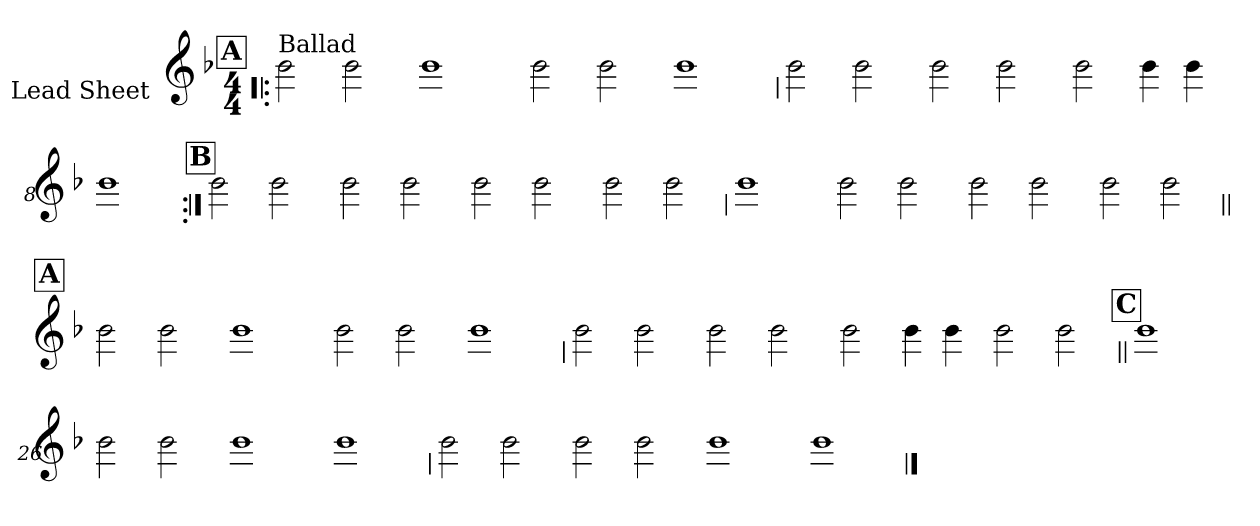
**kern
*part1
*staff1
*I"Lead Sheet
*stria0
*clefG2
*k[b-]
*F:
*M4/4
!!LO:REH:place=s1:a:t=A
=1!|:
!LO:TX:a:t=Ballad
2b-
2b-
=2-
1b-
=3-
2b-
2b-
=4-
1b-
!!LO:LB:g=z
=5
2b-
2b-
=6-
2b-
2b-
=7-
2b-
4b-
4b-
=8-
1b-
!!LO:LB:g=z
!!LO:REH:place=s1:a:t=B
=9:|!
2b-
2b-
=10-
2b-
2b-
=11-
2b-
2b-
=12-
2b-
2b-
!!LO:LB:g=z
=13
1b-
=14-
2b-
2b-
=15-
2b-
2b-
=16-
2b-
2b-
!!LO:LB:g=z
!!LO:REH:place=s1:a:t=A
=17||
2b-
2b-
=18-
1b-
=19-
2b-
2b-
=20-
1b-
!!LO:LB:g=z
=21
2b-
2b-
=22-
2b-
2b-
=23-
2b-
4b-
4b-
=24-
2b-
2b-
!!LO:LB:g=z
!!LO:REH:place=s1:a:t=C
=25||
1b-
=26-
2b-
2b-
=27-
1b-
=28-
1b-
!!LO:LB:g=z
=29
2b-
2b-
=30-
2b-
2b-
=31-
1b-
=32-
1b-
==
*-
